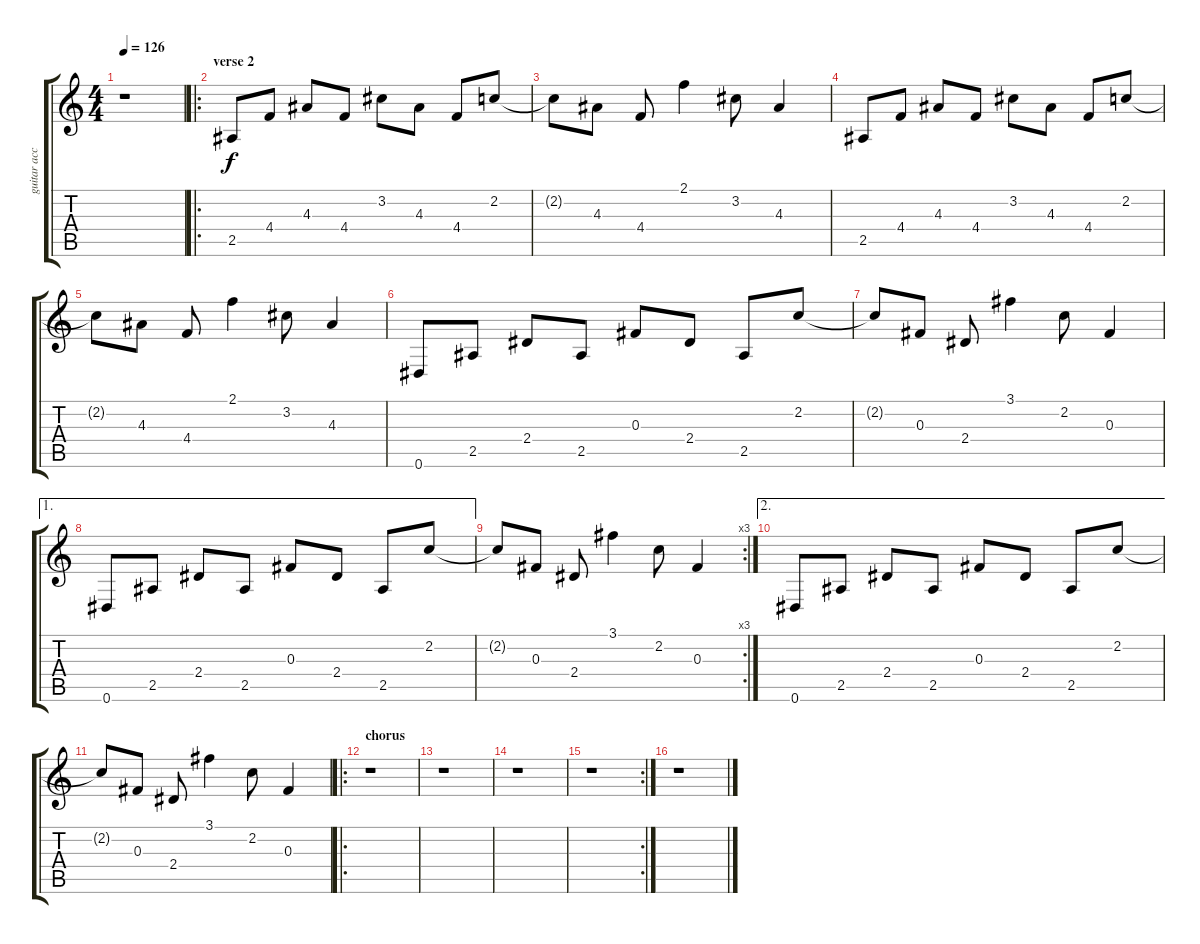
\track ("guitar acc" "guitar acc") {instrument acousticguitarnylon}
\staff {score tabs}
\tuning (Eb4 Bb3 Gb3 Db3 Ab2 Eb2) {hide}
\ts (4 4)
\tempo 126
\clef g2
\ks c
r.1{dy f} |
\ro
\section ("" "verse 2")
2.5.8 4.4.8 4.3.8 4.4.8 3.2.8 4.3.8 4.4.8 2.2.8 |
2.2{t}.8 4.3.8 4.4.8 2.1.4 3.2.8 4.3.4 |
2.5.8 4.4.8 4.3.8 4.4.8 3.2.8 4.3.8 4.4.8 2.2.8 |
2.2{t}.8 4.3.8 4.4.8 2.1.4 3.2.8 4.3.4 |
0.6.8 2.5.8 2.4.8 2.5.8 0.3.8 2.4.8 2.5.8 2.2.8 |
2.2{t}.8 0.3.8 2.4.8 3.1.4 2.2.8 0.3.4 |
\ae 1
0.6.8 2.5.8 2.4.8 2.5.8 0.3.8 2.4.8 2.5.8 2.2.8 |
\rc 3
2.2{t}.8 0.3.8 2.4.8 3.1.4 2.2.8 0.3.4 |
\ae 2
0.6.8 2.5.8 2.4.8 2.5.8 0.3.8 2.4.8 2.5.8 2.2.8 |
2.2{t}.8 0.3.8 2.4.8 3.1.4 2.2.8 0.3.4 |
\ro
\section ("" "chorus")
r.1 |
r.1 |
r.1 |
\rc 2
r.1 |
r.1
